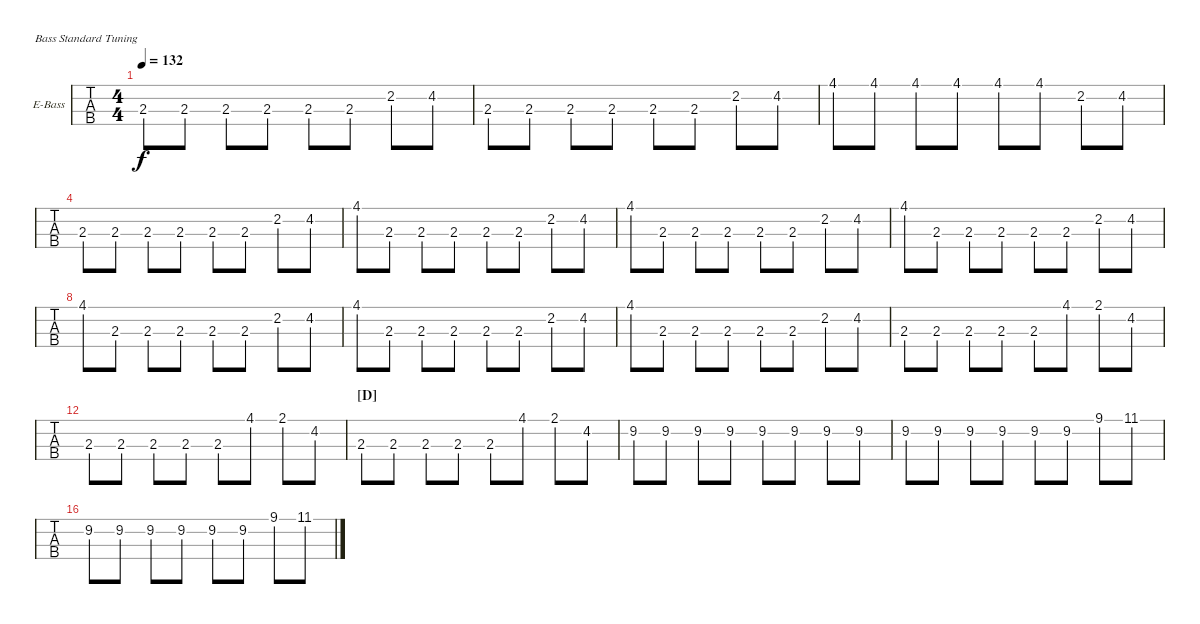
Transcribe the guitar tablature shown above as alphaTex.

\bracketExtendMode nobrackets
\firstSystemTrackNameOrientation horizontal
\otherSystemsTrackNameOrientation horizontal
\defaultBarNumberDisplay FirstOfSystem
\track ("Bass" "E-Bass") {instrument electricbassfinger}
\staff {tabs}
\tuning (G2 D2 A1 E1)
\ts (4 4)
\tempo 132
\clef f4
\ks b
2.3.8{dy f} 2.3.8 2.3.8 2.3.8 2.3.8 2.3.8 2.2.8 4.2.8 |
2.3.8 2.3.8 2.3.8 2.3.8 2.3.8 2.3.8 2.2.8 4.2.8 |
4.1.8 4.1.8 4.1.8 4.1.8 4.1.8 4.1.8 2.2.8 4.2.8 |
2.3.8 2.3.8 2.3.8 2.3.8 2.3.8 2.3.8 2.2.8 4.2.8 |
4.1.8 2.3.8 2.3.8 2.3.8 2.3.8 2.3.8 2.2.8 4.2.8 |
4.1.8 2.3.8 2.3.8 2.3.8 2.3.8 2.3.8 2.2.8 4.2.8 |
4.1.8 2.3.8 2.3.8 2.3.8 2.3.8 2.3.8 2.2.8 4.2.8 |
4.1.8 2.3.8 2.3.8 2.3.8 2.3.8 2.3.8 2.2.8 4.2.8 |
4.1.8 2.3.8 2.3.8 2.3.8 2.3.8 2.3.8 2.2.8 4.2.8 |
4.1.8 2.3.8 2.3.8 2.3.8 2.3.8 2.3.8 2.2.8 4.2.8 |
2.3.8 2.3.8 2.3.8 2.3.8 2.3.8 4.1.8 2.1.8 4.2.8 |
2.3.8 2.3.8 2.3.8 2.3.8 2.3.8 4.1.8 2.1.8 4.2.8 |
\section ("D" "")
2.3.8 2.3.8 2.3.8 2.3.8 2.3.8 4.1.8 2.1.8 4.2.8 |
9.2.8 9.2.8 9.2.8 9.2.8 9.2.8 9.2.8 9.2.8 9.2.8 |
9.2.8 9.2.8 9.2.8 9.2.8 9.2.8 9.2.8 9.1.8 11.1.8 |
9.2.8 9.2.8 9.2.8 9.2.8 9.2.8 9.2.8 9.1.8 11.1.8
